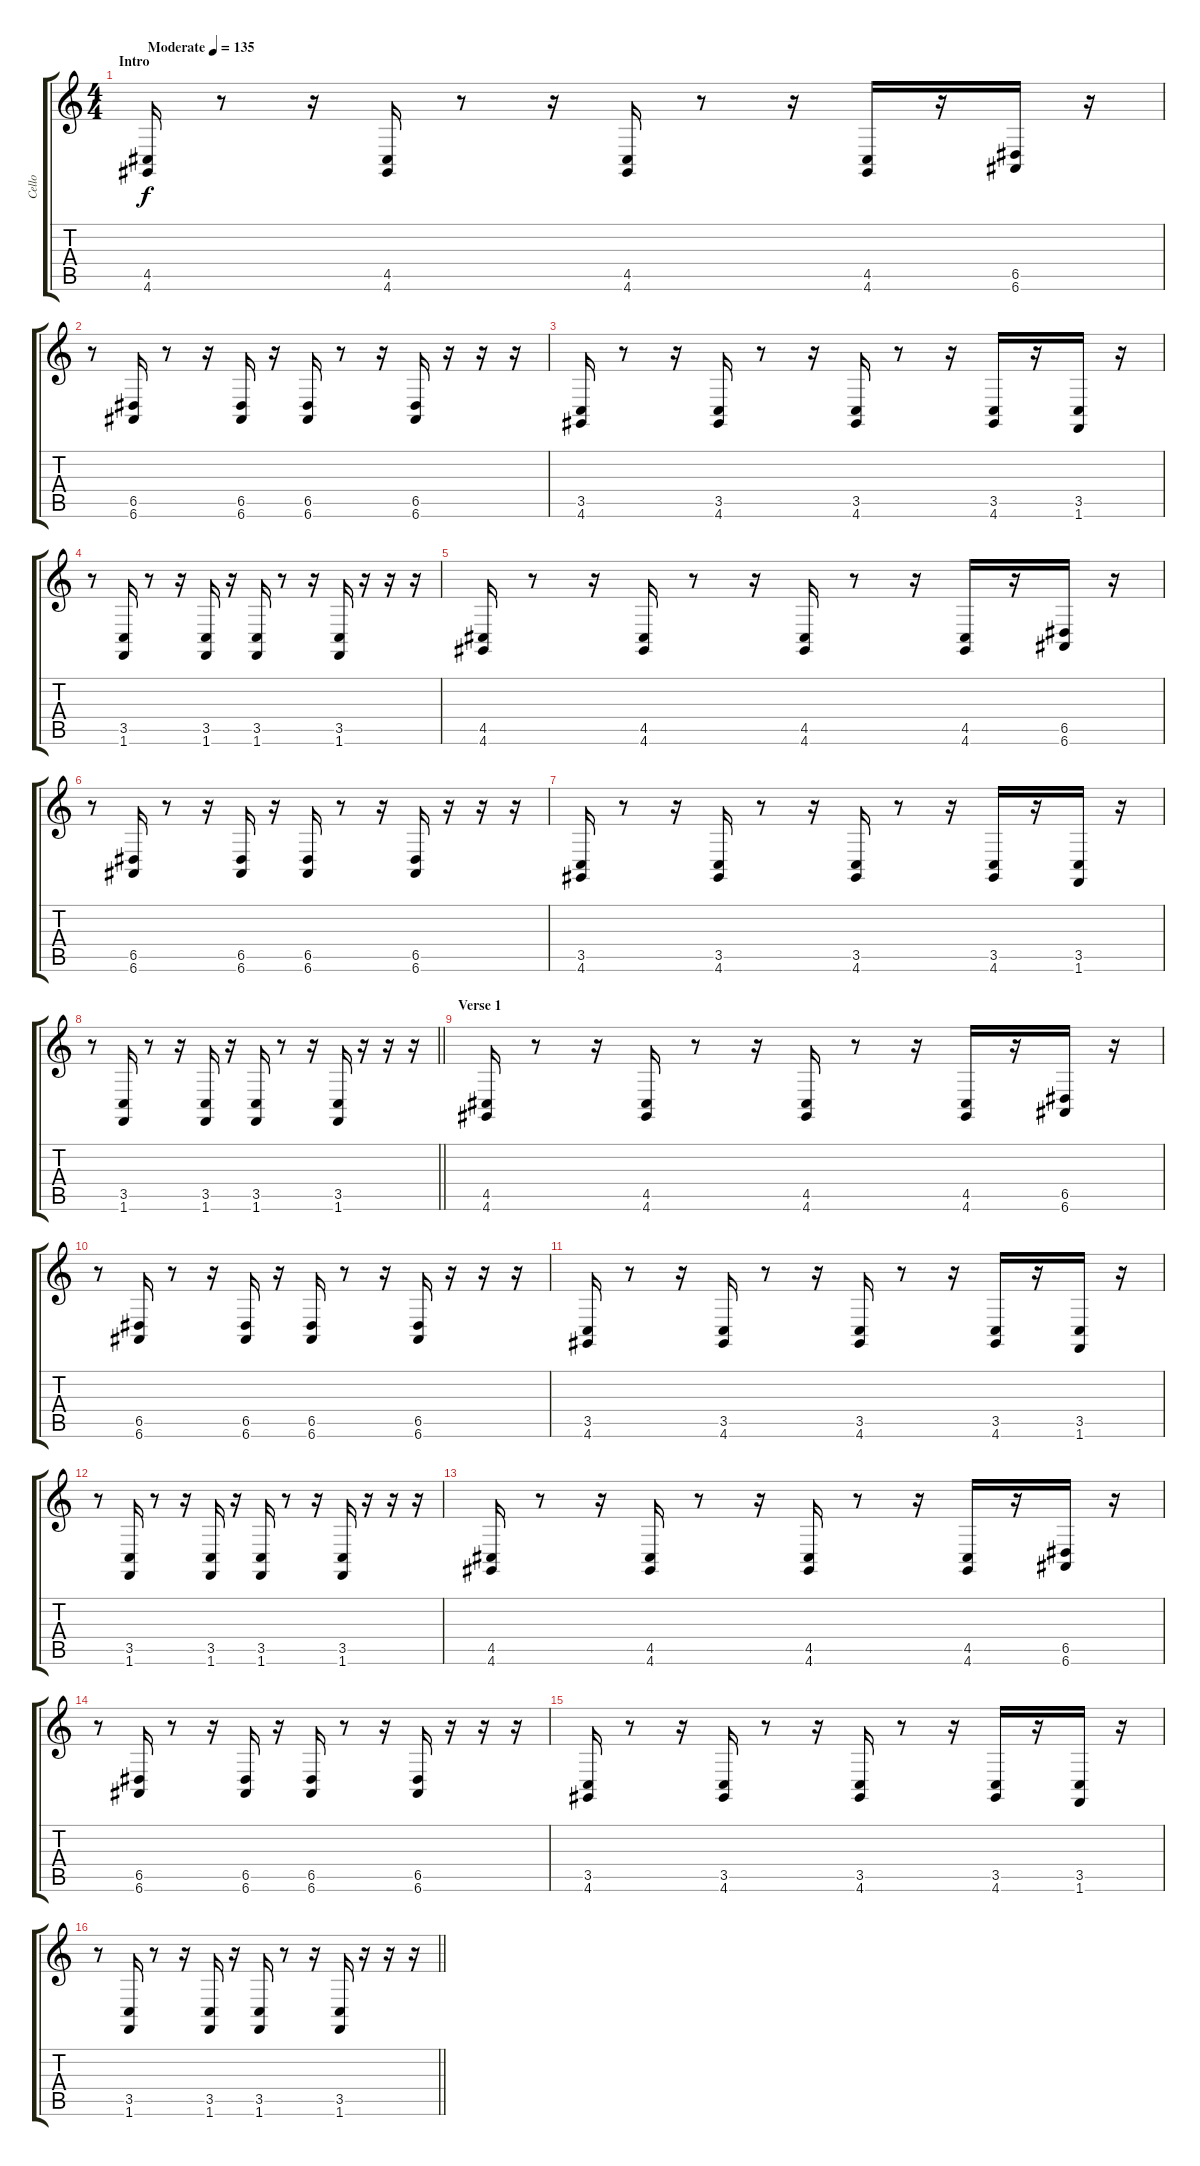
\track ("Cello " "Cello ") {instrument stringensemble1}
\staff {score tabs}
\tuning (E4 B3 G3 D3 A2 E2) {hide}
\ts (4 4)
\section ("" "Intro")
\tempo (135 "Moderate")
\clef g2
\ks c
(4.5 4.6).16{dy f instrument stringensemble1} r.8 r.16 (4.5 4.6).16 r.8 r.16 (4.5 4.6).16 r.8 r.16 (4.5 4.6).16 r.16 (6.5 6.6).16 r.16 |
r.8 (6.5 6.6).16 r.8 r.16 (6.5 6.6).16 r.16 (6.5 6.6).16 r.8 r.16 (6.5 6.6).16 r.16 r.16 r.16 |
(3.5 4.6).16 r.8 r.16 (3.5 4.6).16 r.8 r.16 (3.5 4.6).16 r.8 r.16 (3.5 4.6).16 r.16 (3.5 1.6).16 r.16 |
r.8 (3.5 1.6).16 r.8 r.16 (3.5 1.6).16 r.16 (3.5 1.6).16 r.8 r.16 (3.5 1.6).16 r.16 r.16 r.16 |
(4.5 4.6).16 r.8 r.16 (4.5 4.6).16 r.8 r.16 (4.5 4.6).16 r.8 r.16 (4.5 4.6).16 r.16 (6.5 6.6).16 r.16 |
r.8 (6.5 6.6).16 r.8 r.16 (6.5 6.6).16 r.16 (6.5 6.6).16 r.8 r.16 (6.5 6.6).16 r.16 r.16 r.16 |
(3.5 4.6).16 r.8 r.16 (3.5 4.6).16 r.8 r.16 (3.5 4.6).16 r.8 r.16 (3.5 4.6).16 r.16 (3.5 1.6).16 r.16 |
\barLineRight lightlight
r.8 (3.5 1.6).16 r.8 r.16 (3.5 1.6).16 r.16 (3.5 1.6).16 r.8 r.16 (3.5 1.6).16 r.16 r.16 r.16 |
\section ("" "Verse 1")
(4.5 4.6).16 r.8 r.16 (4.5 4.6).16 r.8 r.16 (4.5 4.6).16 r.8 r.16 (4.5 4.6).16 r.16 (6.5 6.6).16 r.16 |
r.8 (6.5 6.6).16 r.8 r.16 (6.5 6.6).16 r.16 (6.5 6.6).16 r.8 r.16 (6.5 6.6).16 r.16 r.16 r.16 |
(3.5 4.6).16 r.8 r.16 (3.5 4.6).16 r.8 r.16 (3.5 4.6).16 r.8 r.16 (3.5 4.6).16 r.16 (3.5 1.6).16 r.16 |
r.8 (3.5 1.6).16 r.8 r.16 (3.5 1.6).16 r.16 (3.5 1.6).16 r.8 r.16 (3.5 1.6).16 r.16 r.16 r.16 |
(4.5 4.6).16 r.8 r.16 (4.5 4.6).16 r.8 r.16 (4.5 4.6).16 r.8 r.16 (4.5 4.6).16 r.16 (6.5 6.6).16 r.16 |
r.8 (6.5 6.6).16 r.8 r.16 (6.5 6.6).16 r.16 (6.5 6.6).16 r.8 r.16 (6.5 6.6).16 r.16 r.16 r.16 |
(3.5 4.6).16 r.8 r.16 (3.5 4.6).16 r.8 r.16 (3.5 4.6).16 r.8 r.16 (3.5 4.6).16 r.16 (3.5 1.6).16 r.16 |
\barLineRight lightlight
r.8 (3.5 1.6).16 r.8 r.16 (3.5 1.6).16 r.16 (3.5 1.6).16 r.8 r.16 (3.5 1.6).16 r.16 r.16 r.16
